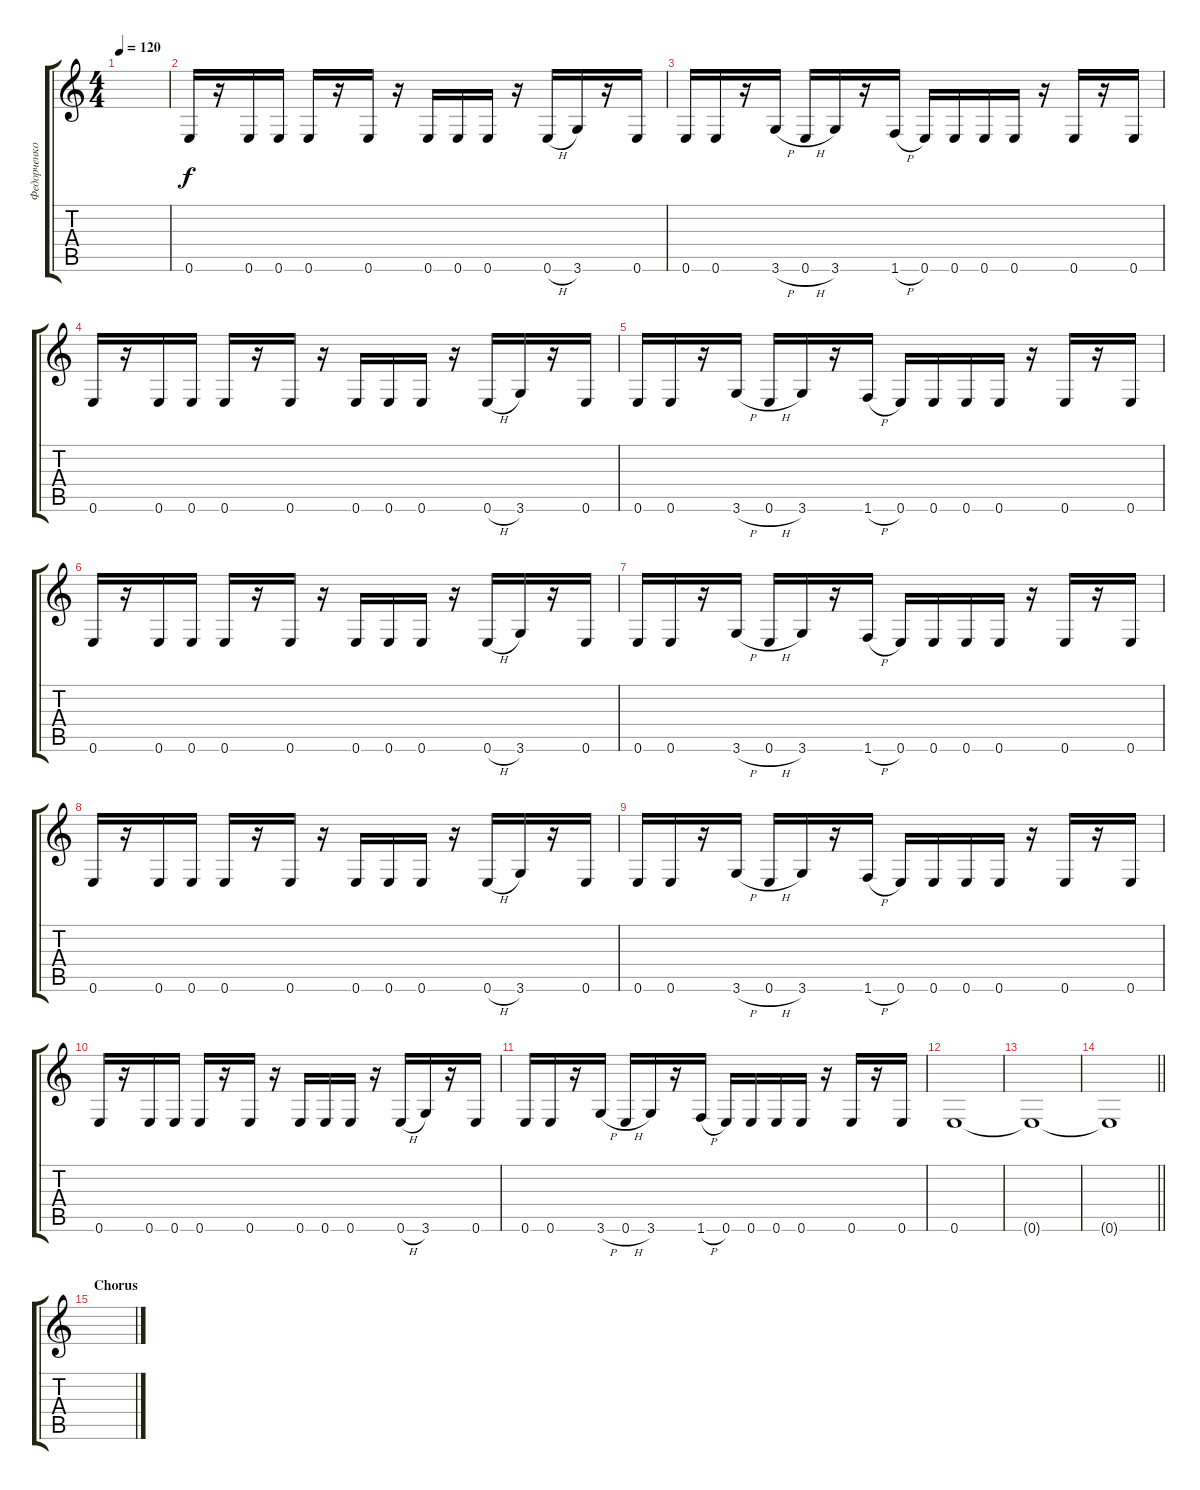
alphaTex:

\track ("Федорченко Дмитрий" "Федорченко") {instrument electricguitarmuted}
\staff {score tabs}
\tuning (E4 B3 G3 D3 A2 E2) {hide}
\ts (4 4)
\tempo 120
\clef g2
\ks c
|
0.6.16 r.16 0.6.16 0.6.16 0.6.16 r.16 0.6.16 r.16 0.6.16 0.6.16 0.6.16 r.16 0.6{h}.16 3.6.16 r.16 0.6.16 |
0.6.16 0.6.16 r.16 3.6{h}.16 0.6{h}.16 3.6.16 r.16 1.6{h}.16 0.6.16 0.6.16 0.6.16 0.6.16 r.16 0.6.16 r.16 0.6.16 |
0.6.16 r.16 0.6.16 0.6.16 0.6.16 r.16 0.6.16 r.16 0.6.16 0.6.16 0.6.16 r.16 0.6{h}.16 3.6.16 r.16 0.6.16 |
0.6.16 0.6.16 r.16 3.6{h}.16 0.6{h}.16 3.6.16 r.16 1.6{h}.16 0.6.16 0.6.16 0.6.16 0.6.16 r.16 0.6.16 r.16 0.6.16 |
0.6.16 r.16 0.6.16 0.6.16 0.6.16 r.16 0.6.16 r.16 0.6.16 0.6.16 0.6.16 r.16 0.6{h}.16 3.6.16 r.16 0.6.16 |
0.6.16 0.6.16 r.16 3.6{h}.16 0.6{h}.16 3.6.16 r.16 1.6{h}.16 0.6.16 0.6.16 0.6.16 0.6.16 r.16 0.6.16 r.16 0.6.16 |
0.6.16 r.16 0.6.16 0.6.16 0.6.16 r.16 0.6.16 r.16 0.6.16 0.6.16 0.6.16 r.16 0.6{h}.16 3.6.16 r.16 0.6.16 |
0.6.16 0.6.16 r.16 3.6{h}.16 0.6{h}.16 3.6.16 r.16 1.6{h}.16 0.6.16 0.6.16 0.6.16 0.6.16 r.16 0.6.16 r.16 0.6.16 |
0.6.16 r.16 0.6.16 0.6.16 0.6.16 r.16 0.6.16 r.16 0.6.16 0.6.16 0.6.16 r.16 0.6{h}.16 3.6.16 r.16 0.6.16 |
0.6.16 0.6.16 r.16 3.6{h}.16 0.6{h}.16 3.6.16 r.16 1.6{h}.16 0.6.16 0.6.16 0.6.16 0.6.16 r.16 0.6.16 r.16 0.6.16 |
0.6.1 |
0.6{t}.1 |
\barLineRight lightlight
0.6{t}.1 |
\section ("" "Chorus")
